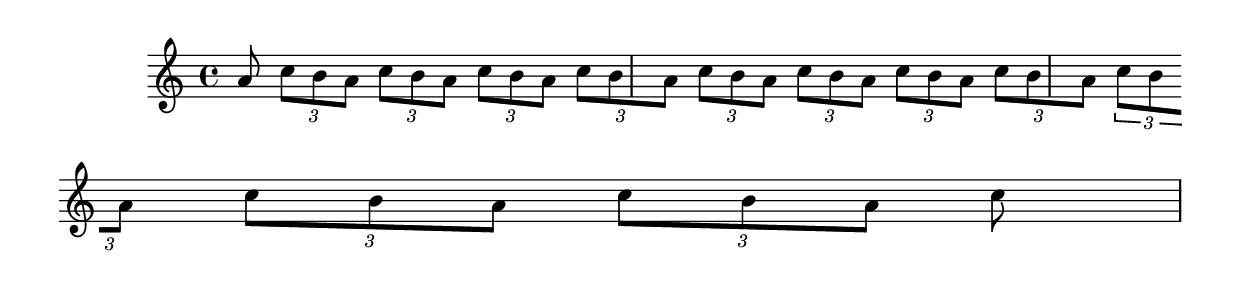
%% Do not edit this file; it is auto-generated from LSR http://lsr.dsi.unimi.it
%% This file is in the public domain.
\version "2.11.38"

\header {
  lsrtags = "rhythms"

  texidoc = "
This artificial example shows how both manual and automatic line breaks
may be permitted to within a beamed tuplet. Note that such off-beat
tuplets have to be beamed manually.

"
  doctitle = "Permitting line breaks within beamed tuplets"
} % begin verbatim
\layout {
  \context {
    \Voice
    % Permit line breaks within tuplets
    \remove "Forbid_line_break_engraver"
    % Allow beams to be broken at line breaks
    \override Beam #'breakable = ##t
  }
}
\relative c'' {
  a8
  \repeat unfold 8 { \times 2/3 { c[ b a] } }
  % Insert a manual line break within a tuplet
  \times 2/3 { c[ b \bar "" \break a] }
  \repeat unfold 2 { \times 2/3 { c[ b a] } }
  c8
}
